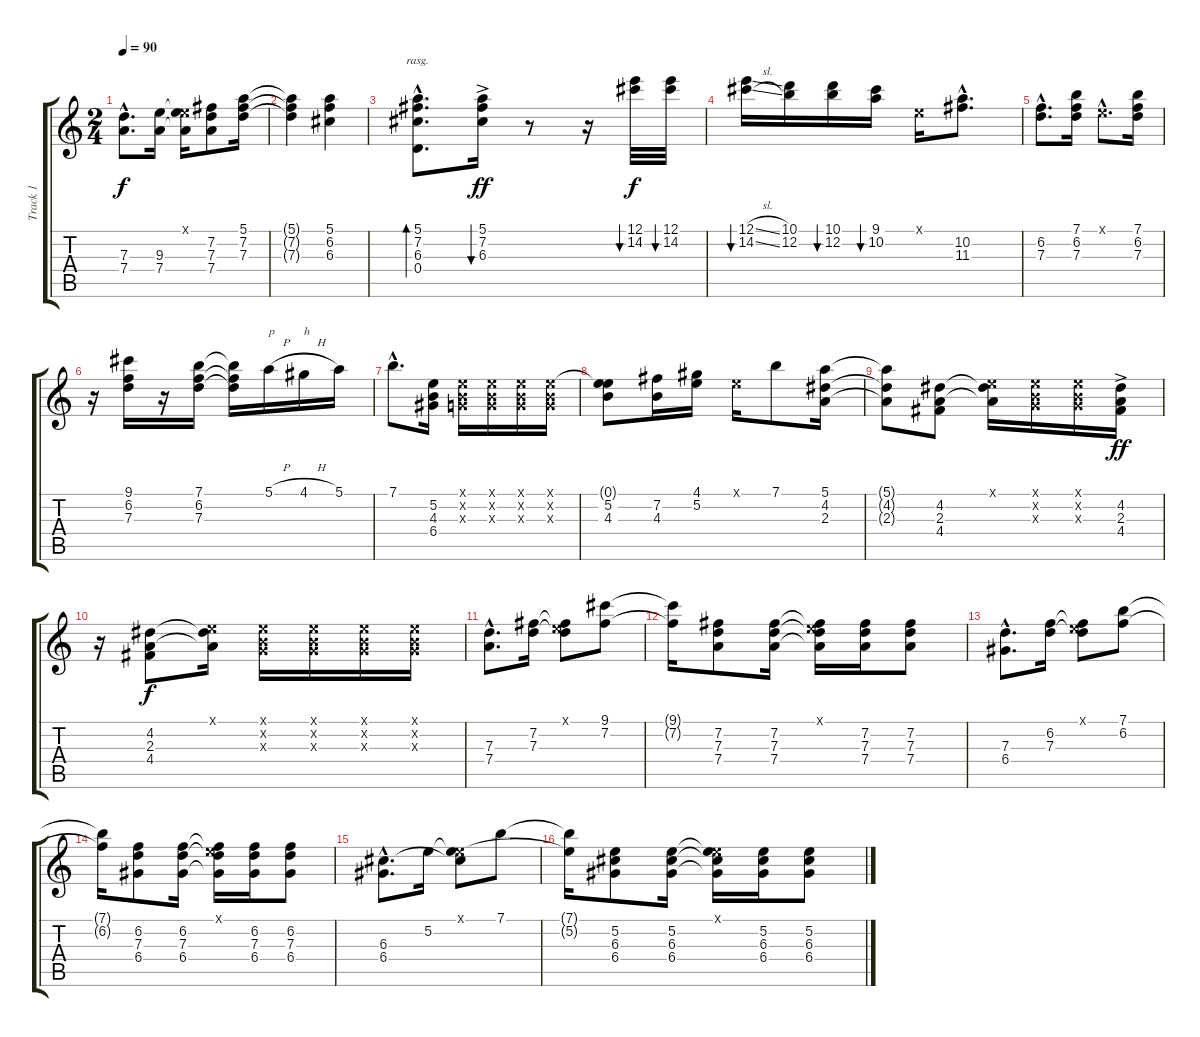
\track ("Track 1" "Track 1") {instrument acousticguitarsteel}
\staff {score tabs}
\tuning (E4 B3 G3 D3 A2 E2) {hide}
\ts (2 4)
\tempo 90
\clef g2
\ks c
(7.3{hac} 7.4{hac}).8{d dy f} (9.3 7.4).16 (0.1{x} 9.3{t} 7.4{t}).16 (7.2 7.3 7.4).8 (5.1 7.2 7.3).16 |
(5.1{t} 7.2{t} 7.3{t}).4 (5.1 6.2 6.3).4 |
(5.1{hac} 7.2{hac} 6.3{hac} 0.4{hac}).8{d bd 120 rasg ii} (5.1 7.2 6.3{ac}).16{bu 30 dy ff} r.8 r.16 (12.1 14.2).32{bu 30 dy f} (12.1 14.2).32{bu 30} |
(12.1{sl} 14.2{sl}).16{bu 30} (10.1 12.2).16 (10.1 12.2).16{bu 30} (9.1 10.2).16{bu 30} 0.1{x}.16 (10.2{hac} 11.3{hac}).8{d} |
(6.2{hac} 7.3{hac}).8{d} (7.1 6.2 7.3).16 0.1{hac x}.8{d} (7.1 6.2 7.3).16 |
r.16 (9.1 6.2 7.3).16 r.16 (7.1 6.2 7.3).16 (7.1{t} 6.2{t} 7.3{t}).16 5.1{h}.16{txt "p"} 4.1{h}.16{txt "h"} 5.1.16 |
7.1{hac}.8{d} (5.2 4.3 6.4).16 (0.1{x} 0.2{x} 0.3{x}).16 (0.1{x} 0.2{x} 0.3{x}).16 (0.1{x} 0.2{x} 0.3{x}).16 (0.1{x} 0.2{x} 0.3{x}).16 |
(0.1{t} 5.2 4.3).8 (7.2 4.3).16 (4.1 5.2).16 0.1{x}.16 7.1.8 (5.1 4.2 2.3).16 |
(5.1{t} 4.2{t} 2.3{t}).8 (4.2 2.3 4.4).8 (0.1{x} 4.2{t} 2.3{t}).16 (0.1{x} 0.2{x} 0.3{x}).16 (0.1{x} 0.2{x} 0.3{x}).16 (4.2 2.3{ac} 4.4).16{dy ff} |
r.16 (4.2 2.3 4.4).8{dy f} (0.1{x} 4.2{t} 2.3{t}).16 (0.1{x} 0.2{x} 0.3{x}).16 (0.1{x} 0.2{x} 0.3{x}).16 (0.1{x} 0.2{x} 0.3{x}).16 (0.1{x} 0.2{x} 0.3{x}).16 |
(7.3{hac} 7.4{hac}).8{d} (7.2 7.3).16 (0.1{x} 7.2{t} 7.3{t}).8 (9.1 7.2).8 |
(9.1{t} 7.2{t}).16 (7.2 7.3 7.4).8 (7.2 7.3 7.4).16 (0.1{x} 7.2{t} 7.3{t} 7.4{t}).16 (7.2 7.3 7.4).16 (7.2 7.3 7.4).8 |
(7.3{hac} 6.4{hac}).8{d} (6.2 7.3).16 (0.1{x} 6.2{t} 7.3{t}).8 (7.1 6.2).8 |
(7.1{t} 6.2{t}).16 (6.2 7.3 6.4).8 (6.2 7.3 6.4).16 (0.1{x} 6.2{t} 7.3{t} 6.4{t}).16 (6.2 7.3 6.4).16 (6.2 7.3 6.4).8 |
(6.3{hac} 6.4{hac}).8{d} 5.2.16 (0.1{x} 5.2{t} 6.3{t}).8 7.1.8 |
(7.1{t} 5.2{t}).16 (5.2 6.3 6.4).8 (5.2 6.3 6.4).16 (0.1{x} 5.2{t} 6.3{t} 6.4{t}).16 (5.2 6.3 6.4).16 (5.2 6.3 6.4).8
